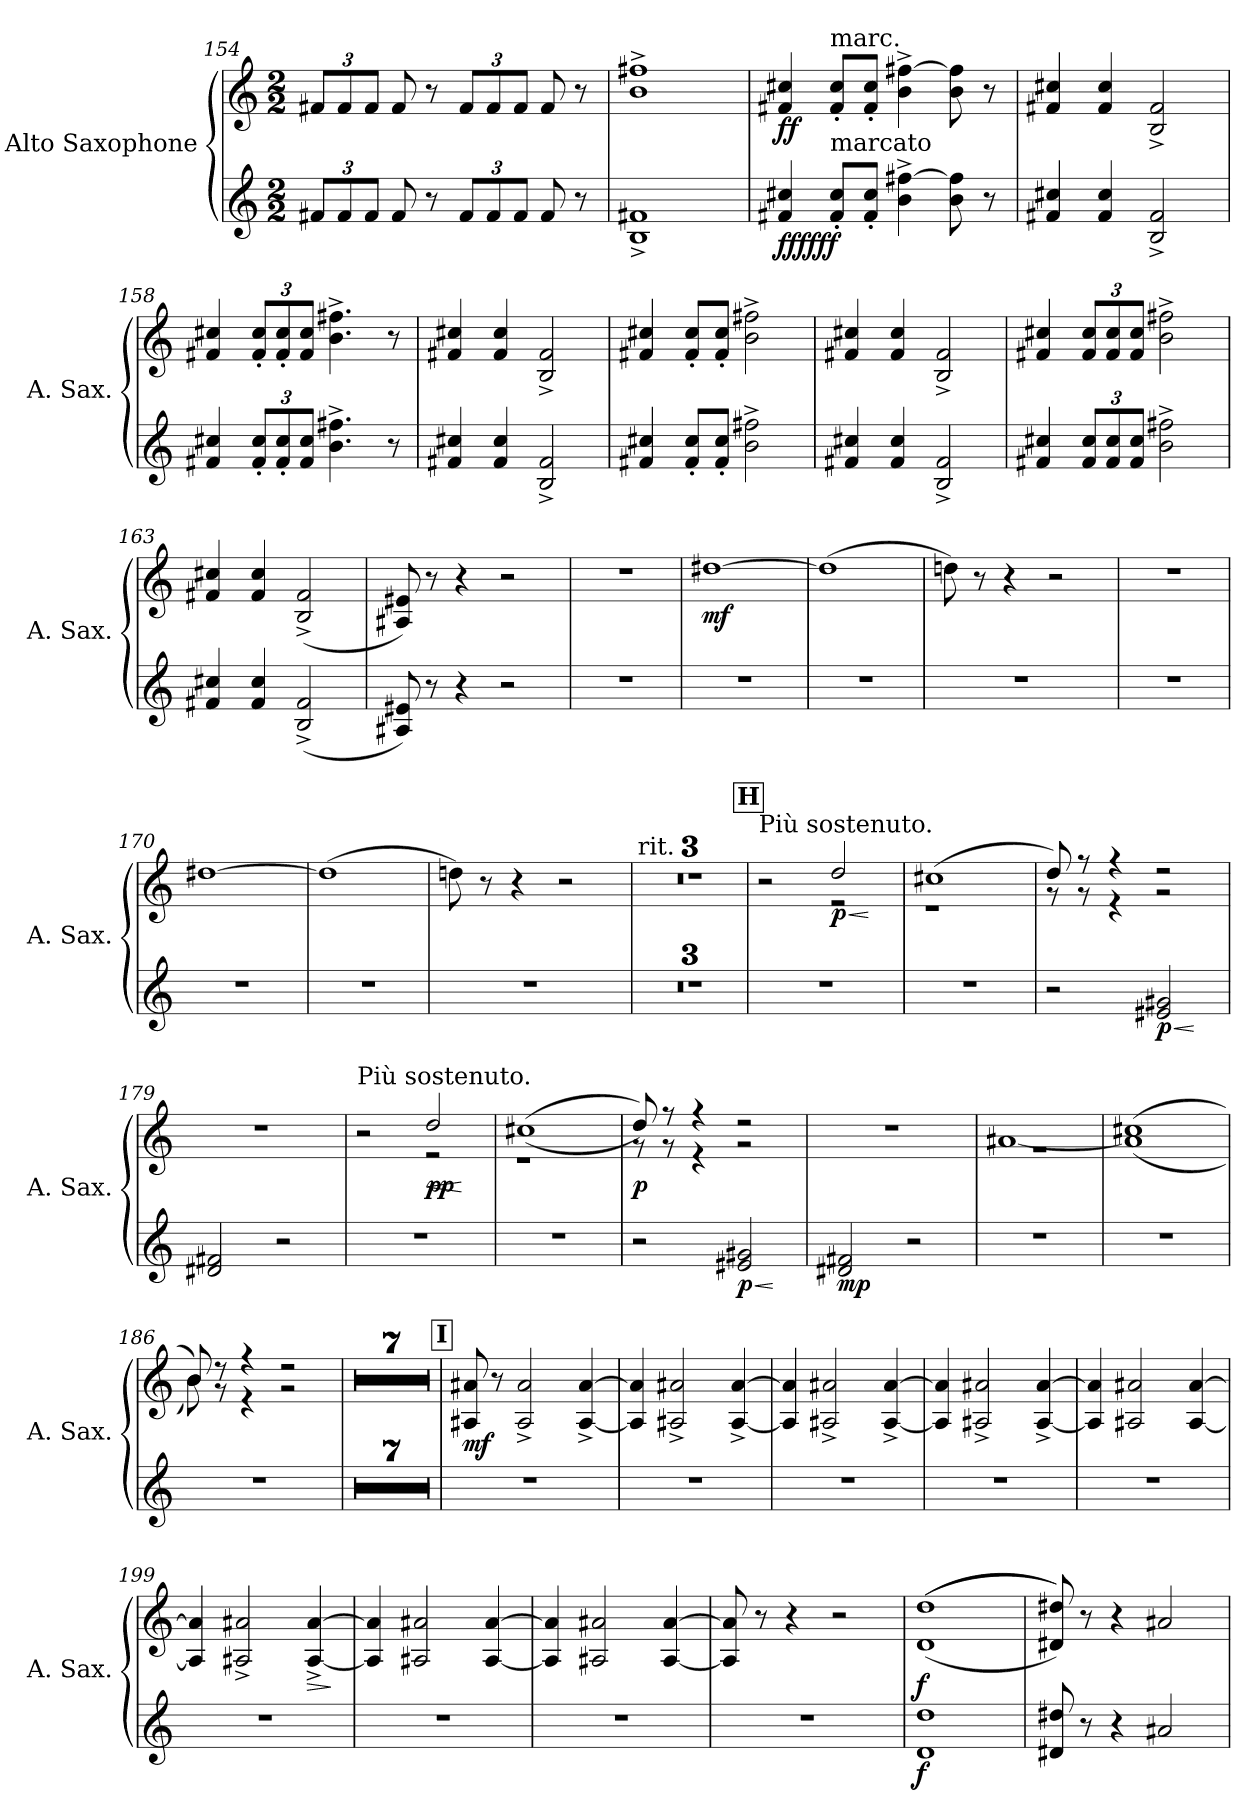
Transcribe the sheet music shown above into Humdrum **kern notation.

**kern	**dynam	**kern	**dynam
*part2	*part2	*part1	*part1
*staff2	*staff2	*staff1	*staff1
*I"Alto Saxophone	*	*I"Alto Saxophone	*
*I'A. Sax.	*	*I'A. Sax.	*
*clefG2	*	*clefG2	*
*ITrd5c9	*	*ITrd5c9	*
*k[b-e-a-]	*	*k[b-e-a-]	*
*M2/2	*	*M2/2	*
*Xbrackettup	*	*Xbrackettup	*
=154	=154	=154	=154
12An/L	.	12An/L	.
12A/	.	12A/	.
12A/J	.	12A/J	.
8A/	.	8A/	.
8r	.	8r	.
12A/L	.	12A/L	.
12A/	.	12A/	.
12A/J	.	12A/J	.
8A/	.	8A/	.
8r	.	8r	.
=155	=155	=155	=155
1D^ 1An^	.	1d^ 1an^	.
=156	=156	=156	=156
!	!LO:DY:b	!	!
!	!LO:DY:n=1:b	!	!
!	!LO:DY:n=2:b	!	!LO:DY:b
4An/ 4en/	ff ff ff	4An/ 4en/	ff
!	!	!LO:TX:a:t=marc.	!
!LO:TX:a:t=marcato	!	!	!
8A/' 8e/'L	.	8A/' 8e/'L	.
8A/' 8e/'J	.	8A/' 8e/'J	.
4d\^ [4an\^	.	4d\^ [4an\^	.
8d\ 8a\]	.	8d\ 8a\]	.
8r	.	8r	.
=157	=157	=157	=157
4An/ 4en/	.	4An/ 4en/	.
4A/ 4e/	.	4A/ 4e/	.
2D/^ 2A/^	.	2D/^ 2A/^	.
=158	=158	=158	=158
4An/ 4en/	.	4An/ 4en/	.
12A/' 12e/'L	.	12A/' 12e/'L	.
12A/' 12e/'	.	12A/' 12e/'	.
12A/ 12e/J	.	12A/ 12e/J	.
4.d\^ 4.an\^	.	4.d\^ 4.an\^	.
8r	.	8r	.
=159	=159	=159	=159
4An/ 4en/	.	4An/ 4en/	.
4A/ 4e/	.	4A/ 4e/	.
2D/^ 2A/^	.	2D/^ 2A/^	.
!!LO:PB:g=z
=160	=160	=160	=160
4An/ 4en/	.	4An/ 4en/	.
8A/' 8e/'L	.	8A/' 8e/'L	.
8A/' 8e/'J	.	8A/' 8e/'J	.
2d\^ 2an\^	.	2d\^ 2an\^	.
=161	=161	=161	=161
4An/ 4en/	.	4An/ 4en/	.
4A/ 4e/	.	4A/ 4e/	.
2D/^ 2A/^	.	2D/^ 2A/^	.
=162	=162	=162	=162
4An/ 4en/	.	4An/ 4en/	.
12A/ 12e/L	.	12A/ 12e/L	.
12A/ 12e/	.	12A/ 12e/	.
12A/ 12e/J	.	12A/ 12e/J	.
2d\^ 2an\^	.	2d\^ 2an\^	.
=163	=163	=163	=163
4An/ 4en/	.	4An/ 4en/	.
4A/ 4e/	.	4A/ 4e/	.
(2D/^ 2A/^	.	(2D/^ 2A/^	.
=164	=164	=164	=164
8C#X/ 8G#X/)	.	8C#X/ 8G#X/)	.
8r	.	8r	.
4r	.	4r	.
2r	.	2r	.
=165	=165	=165	=165
1r	.	1r	.
=166	=166	=166	=166
!	!	!	!LO:DY:b
1r	.	[1f#X	mf
=167	=167	=167	=167
1r	.	(1f#]	.
=168	=168	=168	=168
1r	.	8fn\)	.
.	.	8r	.
.	.	4r	.
.	.	2r	.
!!LO:LB:g=z
=169	=169	=169	=169
1r	.	1r	.
=170	=170	=170	=170
1r	.	[1f#X	.
=171	=171	=171	=171
1r	.	(1f#]	.
=172	=172	=172	=172
1r	.	8fn\)	.
.	.	8r	.
.	.	4r	.
.	.	2r	.
=173	=173	=173	=173
!	!	!LO:TX:a:t=rit.	!
1r	.	1r	.
=174	=174	=174	=174
1r	.	1r	.
=175	=175	=175	=175
1r	.	1r	.
!!LO:REH:place=s1:a:B:fs=14:t=H
=176	=176	=176	=176
*	*	*^	*
!	!	!LO:TX:a:t=Più sostenuto.	!	!
1r	.	2r	2ryy	.
!	!	!	!	!LO:HP:b
!	!	!	!	!LO:DY:n=1:b
.	.	2f/	2r	< p
*	*	*v	*v	*
.	.	.	[
=177	=177	=177	=177
!	!	!	!LO:HP:b
*	*	*^	*
1r	.	(1en	1r	>
*	*	*v	*v	*
.	.	.	]
=178	=178	=178	=178
*	*	*^	*
2r	.	8f/)	8r	.
.	.	8r	8r	.
.	.	4r	4r	.
!	!LO:HP:b	!	!	!
!	!LO:DY:n=1:b	!	!	!
2G#X/ 2Bn/	< p	2r	2r	.
*	*	*v	*v	*
.	[	.	.
=179	=179	=179	=179
2F#X/ 2An/	.	1r	.
2r	.	.	.
=180	=180	=180	=180
*	*	*^	*
!	!	!LO:TX:a:t=Più sostenuto.	!	!
1r	.	2r	2ryy	.
!	!	!	!	!LO:HP:b
!	!	!	!	!LO:HP:n=1:b
!	!	!	!	!LO:DY:n=1:b
!	!	!	!	!LO:DY:n=2:b
.	.	2f/	2r	< < p p
*	*	*v	*v	*
.	.	.	[ [
=181	=181	=181	=181
!	!	!	!LO:HP:b
!	!	!	!LO:HP:n=1:b
*	*	*^	*
!	!	!	!	!LO:DY:n=1:b
1r	.	((1en	1r	> > mp
*	*	*v	*v	*
.	.	.	] ]
!!LO:LB:g=z
=182	=182	=182	=182
*	*	*^	*
!	!	!	!	!LO:DY:b
2r	.	8f/))	8r	p
.	.	8r	8r	.
.	.	4r	4r	.
!	!LO:HP:b	!	!	!
!	!LO:DY:n=1:b	!	!	!
2G#X/ 2Bn/	< p	2r	2r	.
*	*	*v	*v	*
.	[	.	.
=183	=183	=183	=183
!	!LO:DY:b	!	!
2F#X/ 2An/	mp	1r	.
2r	.	.	.
=184	=184	=184	=184
*	*	*^	*
1r	.	1rg	[1c#X	.
=185	=185	=185	=185	=185
1r	.	(1en	(1c#]	.
=186	=186	=186	=186	=186
1r	.	8d/)	8d\)	.
.	.	8r	8r	.
.	.	4r	4r	.
.	.	2r	2r	.
*	*	*v	*v	*
=187	=187	=187	=187
1r	.	1r	.
=188	=188	=188	=188
1r	.	1r	.
=189	=189	=189	=189
1r	.	1r	.
=190	=190	=190	=190
1r	.	1r	.
=191	=191	=191	=191
1r	.	1r	.
=192	=192	=192	=192
1r	.	1r	.
=193	=193	=193	=193
1r	.	1r	.
!!LO:LB:g=z
!!LO:REH:place=s1:a:B:fs=14:t=I
=194	=194	=194	=194
!	!	!	!LO:DY:b
1r	.	8C#X/ 8c#X/	mf
.	.	8r	.
.	.	2C#/^ 2c#/^	.
.	.	[4C#/^ [4c#/^	.
=195	=195	=195	=195
1r	.	4C#/] 4c#/]	.
.	.	2C#X/^ 2c#X/^	.
.	.	[4C#/^ [4c#/^	.
=196	=196	=196	=196
1r	.	4C#/] 4c#/]	.
.	.	2C#X/^ 2c#X/^	.
.	.	[4C#/^ [4c#/^	.
=197	=197	=197	=197
1r	.	4C#/] 4c#/]	.
.	.	2C#X/^ 2c#X/^	.
.	.	[4C#/^ [4c#/^	.
=198	=198	=198	=198
1r	.	4C#/] 4c#/]	.
.	.	2C#X/ 2c#X/	.
.	.	[4C#/ [4c#/	.
=199	=199	=199	=199
1r	.	4C#/] 4c#/]	.
.	.	2C#X/^ 2c#X/^	.
!	!	!	!LO:HP:b
.	.	[4C#/^ [4c#/^	>
.	.	.	]
=200	=200	=200	=200
1r	.	4C#/] 4c#/]	.
.	.	2C#X/ 2c#X/	.
.	.	[4C#/ [4c#/	.
!!LO:LB:g=z
=201	=201	=201	=201
1r	.	4C#/] 4c#/]	.
.	.	2C#X/ 2c#X/	.
.	.	[4C#/ [4c#/	.
=202	=202	=202	=202
1r	.	8C#/] 8c#/]	.
.	.	8r	.
.	.	4r	.
.	.	2r	.
=203	=203	=203	=203
!	!LO:DY:b	!	!LO:DY:b
1F 1f	f	(((1F 1f	f
=204	=204	=204	=204
8F#X/ 8f#X/	.	8F#X/ 8f#X/)))	.
8r	.	8r	.
4r	.	4r	.
2c#X/	.	2c#X/	.
=	=	=	=
*-	*-	*-	*-
